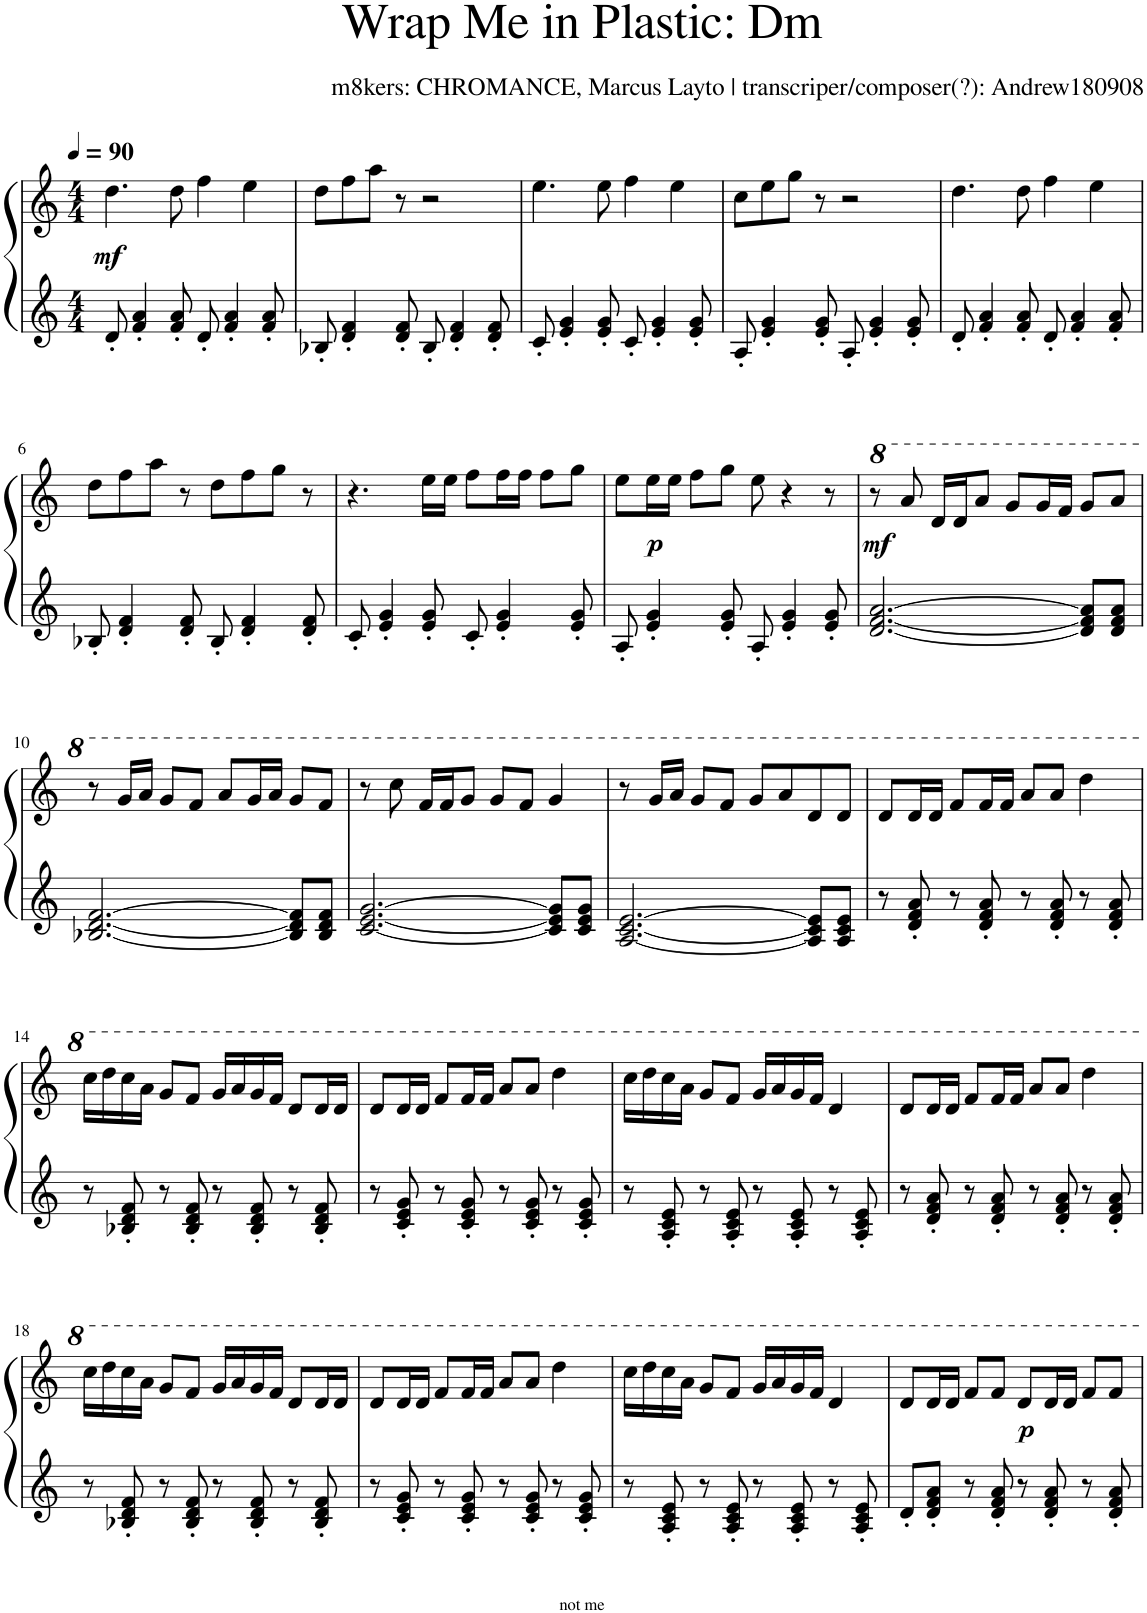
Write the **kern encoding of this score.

**kern	**kern	**dynam
*part1	*part1	*part1
*staff2	*staff1	*staff1/2
*I"Piano	*	*
*I'Pno.	*	*
*clefG2	*clefG2	*
*k[]	*k[]	*
*M4/4	*M4/4	*
*MM90	*MM90	*
=1	=1	=1
!	!	!LO:DY:b
8d'/	4.dd\	mf
4f/' 4a/'	.	.
8f/' 8a/'	8dd\	.
8d'/	4ff\	.
4f/' 4a/'	.	.
.	4ee\	.
8f/' 8a/'	.	.
=2	=2	=2
8B-X'/	8dd\L	.
4d/' 4f/'	8ff\	.
.	8aa\J	.
8d/' 8f/'	8r	.
8B-'/	2r	.
4d/' 4f/'	.	.
8d/' 8f/'	.	.
=3	=3	=3
8c'/	4.ee\	.
4e/' 4g/'	.	.
8e/' 8g/'	8ee\	.
8c'/	4ff\	.
4e/' 4g/'	.	.
.	4ee\	.
8e/' 8g/'	.	.
=4	=4	=4
8A'/	8cc\L	.
4e/' 4g/'	8ee\	.
.	8gg\J	.
8e/' 8g/'	8r	.
8A'/	2r	.
4e/' 4g/'	.	.
8e/' 8g/'	.	.
=5	=5	=5
8d'/	4.dd\	.
4f/' 4a/'	.	.
8f/' 8a/'	8dd\	.
8d'/	4ff\	.
4f/' 4a/'	.	.
.	4ee\	.
8f/' 8a/'	.	.
!!LO:LB:g=z
=6	=6	=6
8B-X'/	8dd\L	.
4d/' 4f/'	8ff\	.
.	8aa\J	.
8d/' 8f/'	8r	.
8B-'/	8dd\L	.
4d/' 4f/'	8ff\	.
.	8gg\J	.
8d/' 8f/'	8r	.
=7	=7	=7
8c'/	4.r	.
4e/' 4g/'	.	.
8e/' 8g/'	16ee\LL	.
.	16ee\JJ	.
8c'/	8ff\L	.
4e/' 4g/'	16ff\L	.
.	16ff\JJ	.
.	8ff\L	.
8e/' 8g/'	8gg\J	.
=8	=8	=8
8A'/	8ee\L	.
!	!	!LO:DY:b
4e/' 4g/'	16ee\L	p
.	16ee\JJ	.
.	8ff\L	.
8e/' 8g/'	8gg\J	.
8A'/	8ee\	.
4e/' 4g/'	4r	.
8e/' 8g/'	8r	.
=9	=9	=9
!	!	!LO:DY:b
[2.d/ [2.f/ [2.a/	8r	mf
.	8aa/	.
.	16dd/LL	.
.	16dd/J	.
.	8aa/J	.
.	8gg/L	.
.	16gg/L	.
.	16ff/JJ	.
8d/] 8f/] 8a/]L	8gg/L	.
8d/ 8f/ 8a/J	8aa/J	.
!!LO:LB:g=z
=10	=10	=10
[2.B-X/ [2.d/ [2.f/	8r	.
.	16gg/LL	.
.	16aa/JJ	.
.	8gg/L	.
.	8ff/J	.
.	8aa/L	.
.	16gg/L	.
.	16aa/JJ	.
8B-/] 8d/] 8f/]L	8gg/L	.
8B-/ 8d/ 8f/J	8ff/J	.
=11	=11	=11
[2.c/ [2.e/ [2.g/	8r	.
.	8ccc\	.
.	16ff/LL	.
.	16ff/J	.
.	8gg/J	.
.	8gg/L	.
.	8ff/J	.
8c/] 8e/] 8g/]L	4gg/	.
8c/ 8e/ 8g/J	.	.
=12	=12	=12
[2.A/ [2.c/ [2.e/	8r	.
.	16gg/LL	.
.	16aa/JJ	.
.	8gg/L	.
.	8ff/J	.
.	8gg/L	.
.	8aa/	.
8A/] 8c/] 8e/]L	8dd/	.
8A/ 8c/ 8e/J	8dd/J	.
=13	=13	=13
8r	8dd/L	.
8d/' 8f/' 8a/'	16dd/L	.
.	16dd/JJ	.
8r	8ff/L	.
8d/' 8f/' 8a/'	16ff/L	.
.	16ff/JJ	.
8r	8aa/L	.
8d/' 8f/' 8a/'	8aa/J	.
8r	4ddd\	.
8d/' 8f/' 8a/'	.	.
!!LO:LB:g=z
=14	=14	=14
8r	16ccc\LL	.
.	16ddd\	.
8B-X/' 8d/' 8f/'	16ccc\	.
.	16aa\JJ	.
8r	8gg/L	.
8B-/' 8d/' 8f/'	8ff/J	.
8r	16gg/LL	.
.	16aa/	.
8B-/' 8d/' 8f/'	16gg/	.
.	16ff/JJ	.
8r	8dd/L	.
8B-/' 8d/' 8f/'	16dd/L	.
.	16dd/JJ	.
=15	=15	=15
8r	8dd/L	.
8c/' 8e/' 8g/'	16dd/L	.
.	16dd/JJ	.
8r	8ff/L	.
8c/' 8e/' 8g/'	16ff/L	.
.	16ff/JJ	.
8r	8aa/L	.
8c/' 8e/' 8g/'	8aa/J	.
8r	4ddd\	.
8c/' 8e/' 8g/'	.	.
=16	=16	=16
8r	16ccc\LL	.
.	16ddd\	.
8A/' 8c/' 8e/'	16ccc\	.
.	16aa\JJ	.
8r	8gg/L	.
8A/' 8c/' 8e/'	8ff/J	.
8r	16gg/LL	.
.	16aa/	.
8A/' 8c/' 8e/'	16gg/	.
.	16ff/JJ	.
8r	4dd/	.
8A/' 8c/' 8e/'	.	.
=17	=17	=17
8r	8dd/L	.
8d/' 8f/' 8a/'	16dd/L	.
.	16dd/JJ	.
8r	8ff/L	.
8d/' 8f/' 8a/'	16ff/L	.
.	16ff/JJ	.
8r	8aa/L	.
8d/' 8f/' 8a/'	8aa/J	.
8r	4ddd\	.
8d/' 8f/' 8a/'	.	.
!!LO:LB:g=z
=18	=18	=18
8r	16ccc\LL	.
.	16ddd\	.
8B-X/' 8d/' 8f/'	16ccc\	.
.	16aa\JJ	.
8r	8gg/L	.
8B-/' 8d/' 8f/'	8ff/J	.
8r	16gg/LL	.
.	16aa/	.
8B-/' 8d/' 8f/'	16gg/	.
.	16ff/JJ	.
8r	8dd/L	.
8B-/' 8d/' 8f/'	16dd/L	.
.	16dd/JJ	.
=19	=19	=19
8r	8dd/L	.
8c/' 8e/' 8g/'	16dd/L	.
.	16dd/JJ	.
8r	8ff/L	.
8c/' 8e/' 8g/'	16ff/L	.
.	16ff/JJ	.
8r	8aa/L	.
8c/' 8e/' 8g/'	8aa/J	.
8r	4ddd\	.
8c/' 8e/' 8g/'	.	.
=20	=20	=20
8r	16ccc\LL	.
.	16ddd\	.
8A/' 8c/' 8e/'	16ccc\	.
.	16aa\JJ	.
8r	8gg/L	.
8A/' 8c/' 8e/'	8ff/J	.
8r	16gg/LL	.
.	16aa/	.
8A/' 8c/' 8e/'	16gg/	.
.	16ff/JJ	.
8r	4dd/	.
8A/' 8c/' 8e/'	.	.
=21	=21	=21
8d'/L	8dd/L	.
8d/' 8f/' 8a/'J	16dd/L	.
.	16dd/JJ	.
8r	8ff/L	.
8d/' 8f/' 8a/'	8ff/J	.
!	!	!LO:DY:b
8r	8dd/L	p
8d/' 8f/' 8a/'	16dd/L	.
.	16dd/JJ	.
8r	8ff/L	.
8d/' 8f/' 8a/'	8ff/J	.
=	=	=
*-	*-	*-
